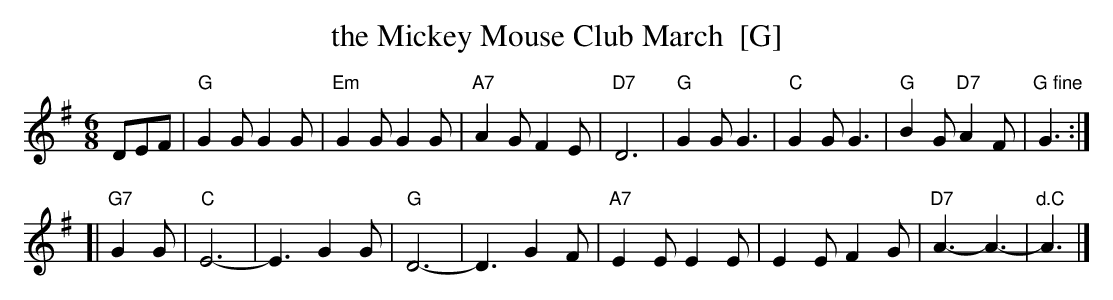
X:1
T: the Mickey Mouse Club March  [G]
M: 6/8
L: 1/8
K: G
   DEF \
| "G"G2G G2G | "Em"G2G G2G | "A7"A2G F2E | "D7"D6 \
| "G"G2G G3 | "C"G2G G3 | "G"B2G "D7"A2F | "G fine"G3 :|
[| "G7"G2G \
| "C"E6- | E3 G2G | "G"D6- | D3 G2F \
| "A7"E2E E2E | E2E F2G | "D7"A3- A3- | "d.C"A3 |]
